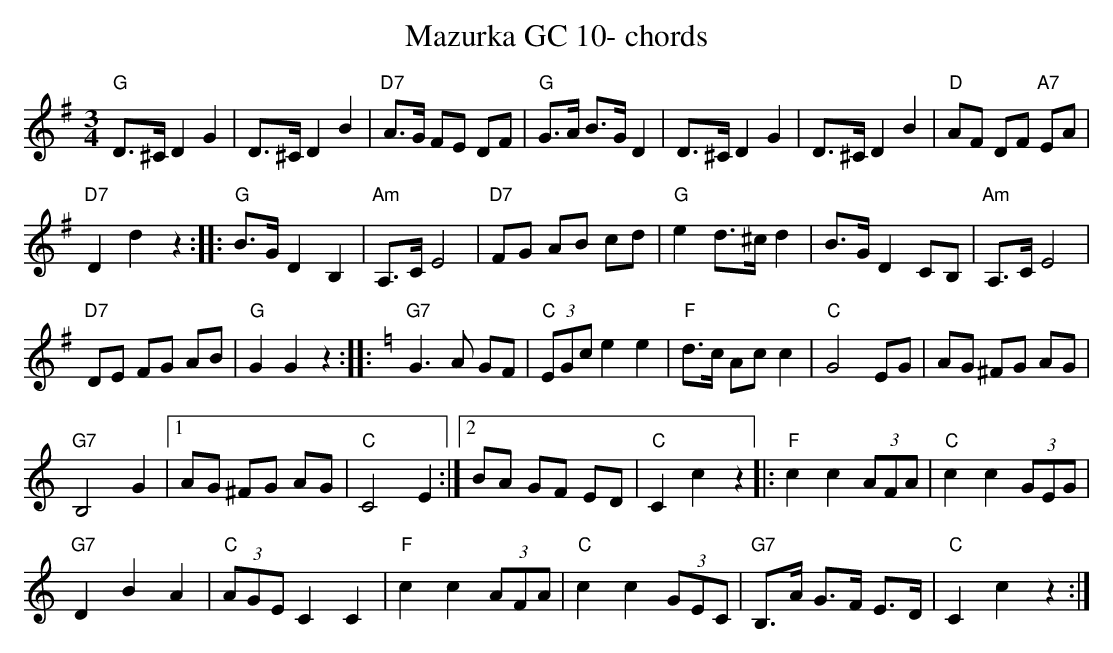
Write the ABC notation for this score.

X:1
T:Mazurka GC 10- chords
M:3/4
L:1/8
K:Gmaj%%MIDI gchordon
"G"D>^CD2G2 | D>^CD2B2 | "D7"A>G FE DF | "G"G>A B>GD2 | D>^CD2G2 | D>^CD2B2 | "D"AF DF "A7"EA |
"D7"D2d2z2 :: "G"B>GD2B,2 | "Am"A,>CE4 | "D7"FG AB cd | "G"e2d>^cd2 | B>GD2CB, | "Am"A,>CE4 |
"D7"DE FG AB | "G"G2G2z2 :: [K:Cmaj] "G7"G3A GF | "C"(3EGce2e2 | "F"d>c Acc2 | "C"G4EG | AG ^FG AG |
"G7"B,4G2 |1 AG ^FG AG | "C"C4E2 :|2 BA GF ED | "C"C2c2z2 |: "F"c2c2 (3AFA | "C"c2c2 (3GEG |
"G7"D2B2A2 | (3"C"AGE C2C2 | "F"c2c2 (3AFA | "C"c2c2 (3GEC | "G7"B,>A G>F E>D | "C"C2c2z2 :|
